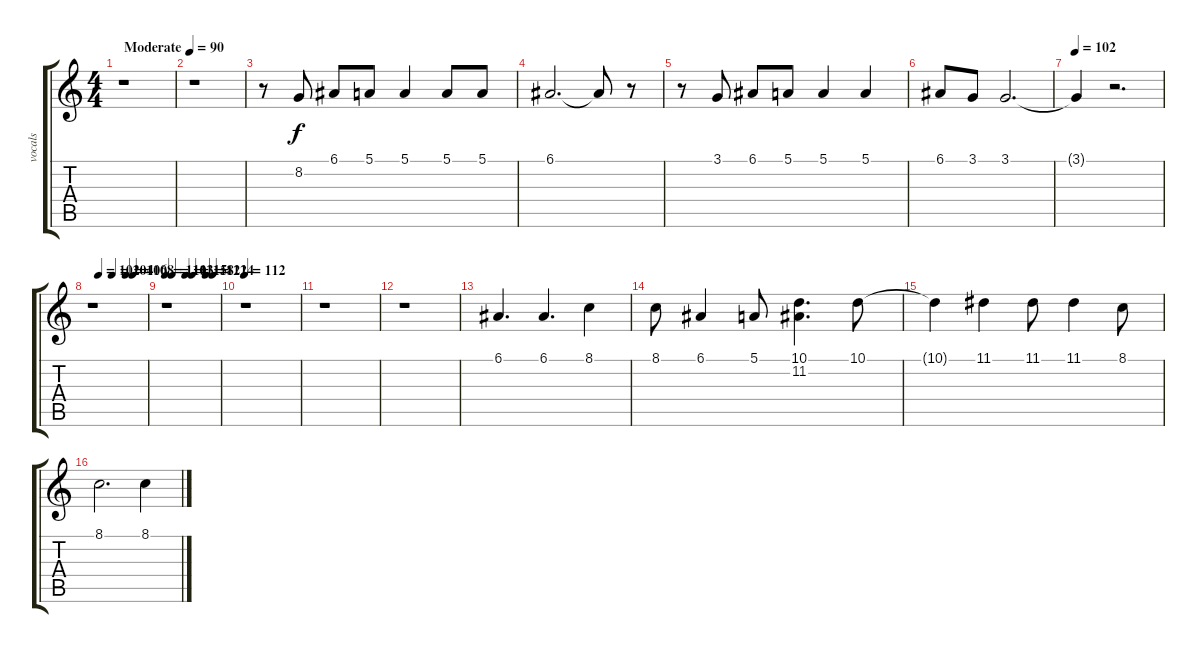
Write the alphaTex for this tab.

\track (" vocals" " vocals") {instrument flute}
\staff {score tabs}
\tuning (E4 B3 G3 D3 A2 E2) {hide}
\ts (4 4)
\tempo (90 "Moderate")
\clef g2
\ks c
r.1{dy f instrument flute} |
r.1 |
r.8 8.2.8 6.1.8 5.1.8 5.1.4 5.1.8 5.1.8 |
6.1.2{d} 6.1{t}.8 r.8 |
r.8 3.1.8 6.1.8 5.1.8 5.1.4 5.1.4 |
6.1.8 3.1.8 3.1.2{d} |
\tempo 102
3.1{t}.4 r.2{d} |
\tempo (102 0.125)
\tempo (104 0.375)
\tempo (106 0.625)
\tempo (108 0.75)
r.1 |
\tempo 110
\tempo (113 0.125)
\tempo (115 0.375)
\tempo (118 0.5)
\tempo (121 0.75)
\tempo (124 0.875)
r.1 |
\tempo 112
r.1 |
r.1 |
r.1 |
6.1.4{d} 6.1.4{d} 8.1.4 |
8.1.8 6.1.4 5.1.8 (10.1 11.2).4{d} 10.1.8 |
10.1{t}.4 11.1.4 11.1.8 11.1.4 8.1.8 |
8.1.2{d} 8.1.4
